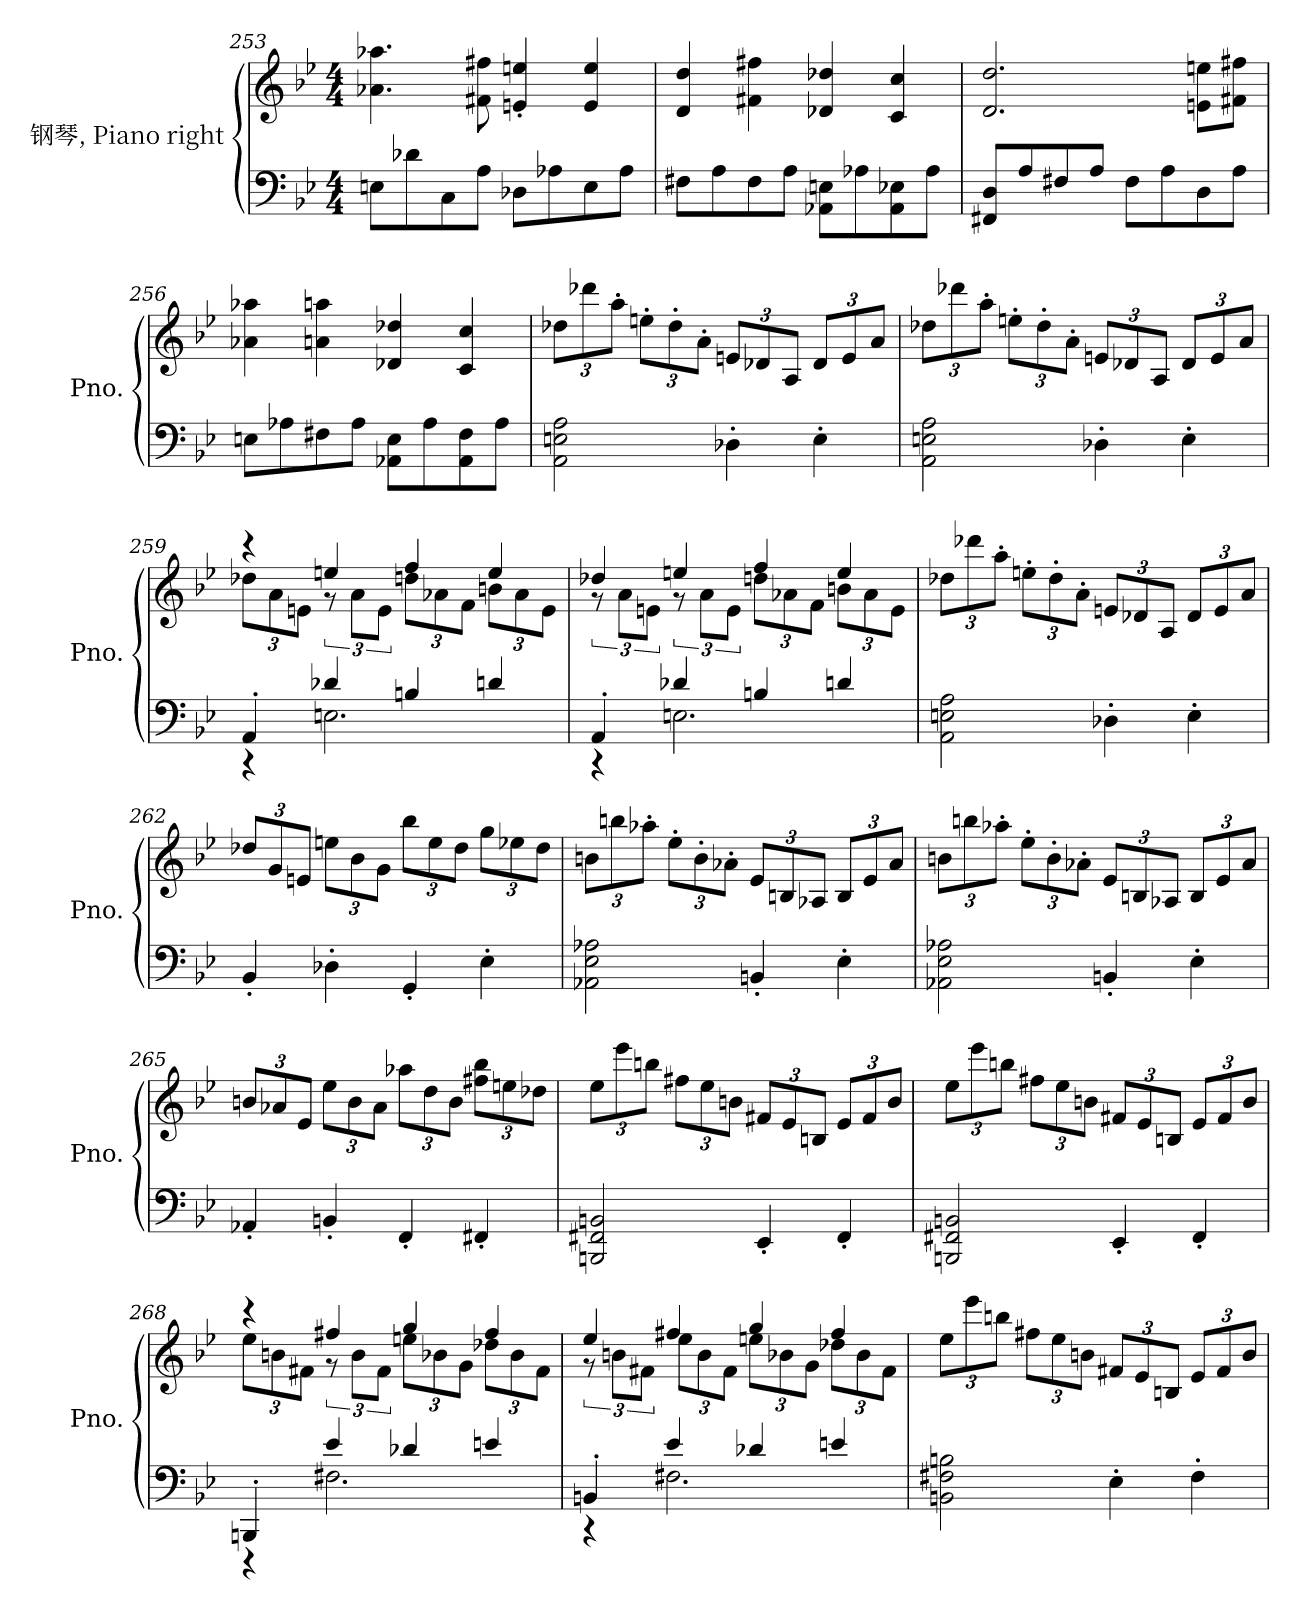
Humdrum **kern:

**kern	**kern
*part1	*part1
*staff2	*staff1
*I"钢琴, Piano right	*
*I'Pno.	*
*clefF4	*clefG2
*k[b-e-]	*k[b-e-]
*M4/4	*M4/4
=253	=253
8En\L	4.a-X\ 4.aa-X\
8d-X\	.
8C\	.
*	*MM95
8A\J	8f#X\ 8ff#X\
*	*MM99
8D-X\L	4en/' 4een/'
8A-X\	.
*	*MM96
8E\	4e/ 4ee/
8A-\J	.
!!LO:PB:g=z
=254	=254
*	*MM97
8F#X\L	4d/ 4dd/
8A\	.
*	*MM95
8F#\	4f#X\ 4ff#X\
8A\J	.
*	*MM97
8AA-X\ 8En\L	4d-X/ 4dd-X/
8A-X\	.
*	*MM91
8AA-\ 8E-X\	4c/ 4cc/
8A-\J	.
=255	=255
*	*MM96
8FF#X/ 8D/L	2.d/ 2.dd/
8A/	.
8F#X/	.
8A/J	.
8F#\L	.
8A\	.
*	*MM98
8D\	8en\ 8een\L
*	*MM94
8A\J	8f#X\ 8ff#X\J
=256	=256
*	*MM96
8En\L	4a-X\ 4aa-X\
8A-X\	.
*	*MM94
8F#X\	4an\ 4aan\
8A-\J	.
8AA-X\ 8E\L	4d-X/ 4dd-X/
8A-\	.
8AA-\ 8F#\	4c/ 4cc/
8A-\J	.
!!LO:LB:g=z
=257	=257
*	*Xbrackettup
2AA\ 2En\ 2A\	12dd-X\L
.	12ddd-X\
.	12aa'\J
*	*MM103
.	12een'\L
.	12dd-'\
.	12a'\J
*	*MM101
4D-X'\	12en/L
.	12d-X/
.	12A/J
*	*MM98
4E'\	12d-/L
.	12e/
.	12a/J
=258	=258
*	*MM99
2AA\ 2En\ 2A\	12dd-X\L
.	12ddd-X\
.	12aa'\J
*	*MM103
.	12een'\L
.	12dd-'\
.	12a'\J
*	*MM101
4D-X'\	12en/L
.	12d-X/
.	12A/J
*	*MM98
4E'\	12d-/L
.	12e/
.	12a/J
!!LO:LB:g=z
=259	=259
*	*MM101
*^	*^
4AA'/	4r	4r	12dd-X\L
.	.	.	12a\
.	.	.	12en\J
*	*	*	*brackettup
4d-X/	2.En\	4een/	12r
.	.	.	12a\L
*	*	*MM98	*
.	.	.	12e\J
*	*	*	*Xbrackettup
*	*	*MM101	*
4Bn/	.	4ff/	12ddn\L
.	.	.	12a-X\
.	.	.	12f\J
4dn/	.	4ee/	12bn\L
.	.	.	12a-\
.	.	.	12e\J
=260	=260	=260	=260
*	*	*	*brackettup
4AA'/	4r	4dd-X/	12r
.	.	.	12a\L
.	.	.	12en\J
4d-X/	2.En\	4een/	12r
.	.	.	12a\L
*	*	*MM98	*
.	.	.	12e\J
*	*	*	*Xbrackettup
*	*	*MM101	*
4Bn/	.	4ff/	12ddn\L
.	.	.	12a-X\
.	.	.	12f\J
4dn/	.	4ee/	12bn\L
.	.	.	12a-\
.	.	.	12e\J
*v	*v	*	*
*	*v	*v
!!LO:LB:g=z
=261	=261
*	*MM102
2AA\ 2En\ 2A\	12dd-X\L
.	12ddd-X\
.	12aa'\J
*	*MM103
.	12een'\L
.	12dd-'\
.	12a'\J
*	*MM101
4D-X'\	12en/L
.	12d-X/
.	12A/J
*	*MM98
4E'\	12d-/L
.	12e/
.	12a/J
=262	=262
*	*MM102
4BB-'/	12dd-X/L
.	12g/
.	12en/J
*	*MM101
4D-X'\	12een\L
.	12b-\
.	12g\J
4GG'/	12bb-\L
.	12ee\
.	12dd-\J
4E-'\	12gg\L
.	12ee-X\
.	12dd-\J
!!LO:LB:g=z
=263	=263
*	*MM94
2AA-X\ 2E-\ 2A-X\	12bn\L
.	12bbn\
.	12aa-X'\J
*	*MM103
.	12ee-'\L
.	12b'\
.	12a-X'\J
*	*MM101
4BBn'/	12e-/L
.	12Bn/
.	12A-X/J
*	*MM98
4E-'\	12B/L
.	12e-/
.	12a-/J
=264	=264
*	*MM99
2AA-X\ 2E-\ 2A-X\	12bn\L
.	12bbn\
.	12aa-X'\J
*	*MM103
.	12ee-'\L
.	12b'\
.	12a-X'\J
*	*MM101
4BBn'/	12e-/L
.	12Bn/
.	12A-X/J
*	*MM98
4E-'\	12B/L
.	12e-/
.	12a-/J
!!LO:LB:g=z
=265	=265
4AA-X'/	12bn/L
.	12a-X/
.	12e-/J
4BBn'/	12ee-\L
.	12b\
.	12a-\J
4FF'/	12aa-X\L
*	*MM100
.	12dd\
.	12b\J
4FF#X'/	12ff#X\ 12bb-\L
.	12een\
.	12dd-X\J
=266	=266
*	*MM99
2BBBn/ 2FF#X/ 2BBn/	12ee-\L
.	12eee-\
.	12bbn\J
*	*MM103
.	12ff#X\L
.	12ee-\
.	12bn\J
*	*MM101
4EE-'/	12f#X/L
.	12e-/
.	12Bn/J
*	*MM98
4FF#'/	12e-/L
.	12f#/
.	12b/J
!!LO:PB:g=z
=267	=267
*	*MM99
2BBBn/ 2FF#X/ 2BBn/	12ee-\L
.	12eee-\
.	12bbn\J
*	*MM103
.	12ff#X\L
.	12ee-\
.	12bn\J
*	*MM101
4EE-'/	12f#X/L
.	12e-/
.	12Bn/J
*	*MM98
4FF#'/	12e-/L
.	12f#/
.	12b/J
=268	=268
*	*MM101
*^	*^
4BBBn'/	4r	4r	12ee-\L
.	.	.	12bn\
.	.	.	12f#X\J
*	*	*	*brackettup
4e-/	2.F#X\	4ff#X/	12r
.	.	.	12b\L
*	*	*MM98	*
.	.	.	12f#\J
*	*	*	*Xbrackettup
*	*	*MM101	*
4d-X/	.	4gg/	12een\L
.	.	.	12b-X\
.	.	.	12g\J
4en/	.	4ff#/	12dd-X\L
.	.	.	12b-\
.	.	.	12f#\J
!!LO:LB:g=z	!!
=269	=269	=269	=269
*	*	*	*brackettup
4BBn'/	4r	4ee-/	12r
.	.	.	12bn\L
.	.	.	12f#X\J
*	*	*	*Xbrackettup
4e-/	2.F#X\	4ff#X/	12ee-\L
.	.	.	12b\
*	*	*MM98	*
.	.	.	12f#\J
*	*	*MM101	*
4d-X/	.	4gg/	12een\L
.	.	.	12b-X\
.	.	.	12g\J
4en/	.	4ff#/	12dd-X\L
.	.	.	12b-\
.	.	.	12f#\J
*v	*v	*	*
*	*v	*v
=270	=270
*	*MM102
2BBn\ 2F#X\ 2Bn\	12ee-\L
.	12eee-\
.	12bbn\J
*	*MM103
.	12ff#X\L
.	12ee-\
.	12bn\J
*	*MM101
4E-'\	12f#X/L
.	12e-/
.	12Bn/J
*	*MM98
4F#'\	12e-/L
.	12f#/
.	12b/J
=	=
*-	*-
